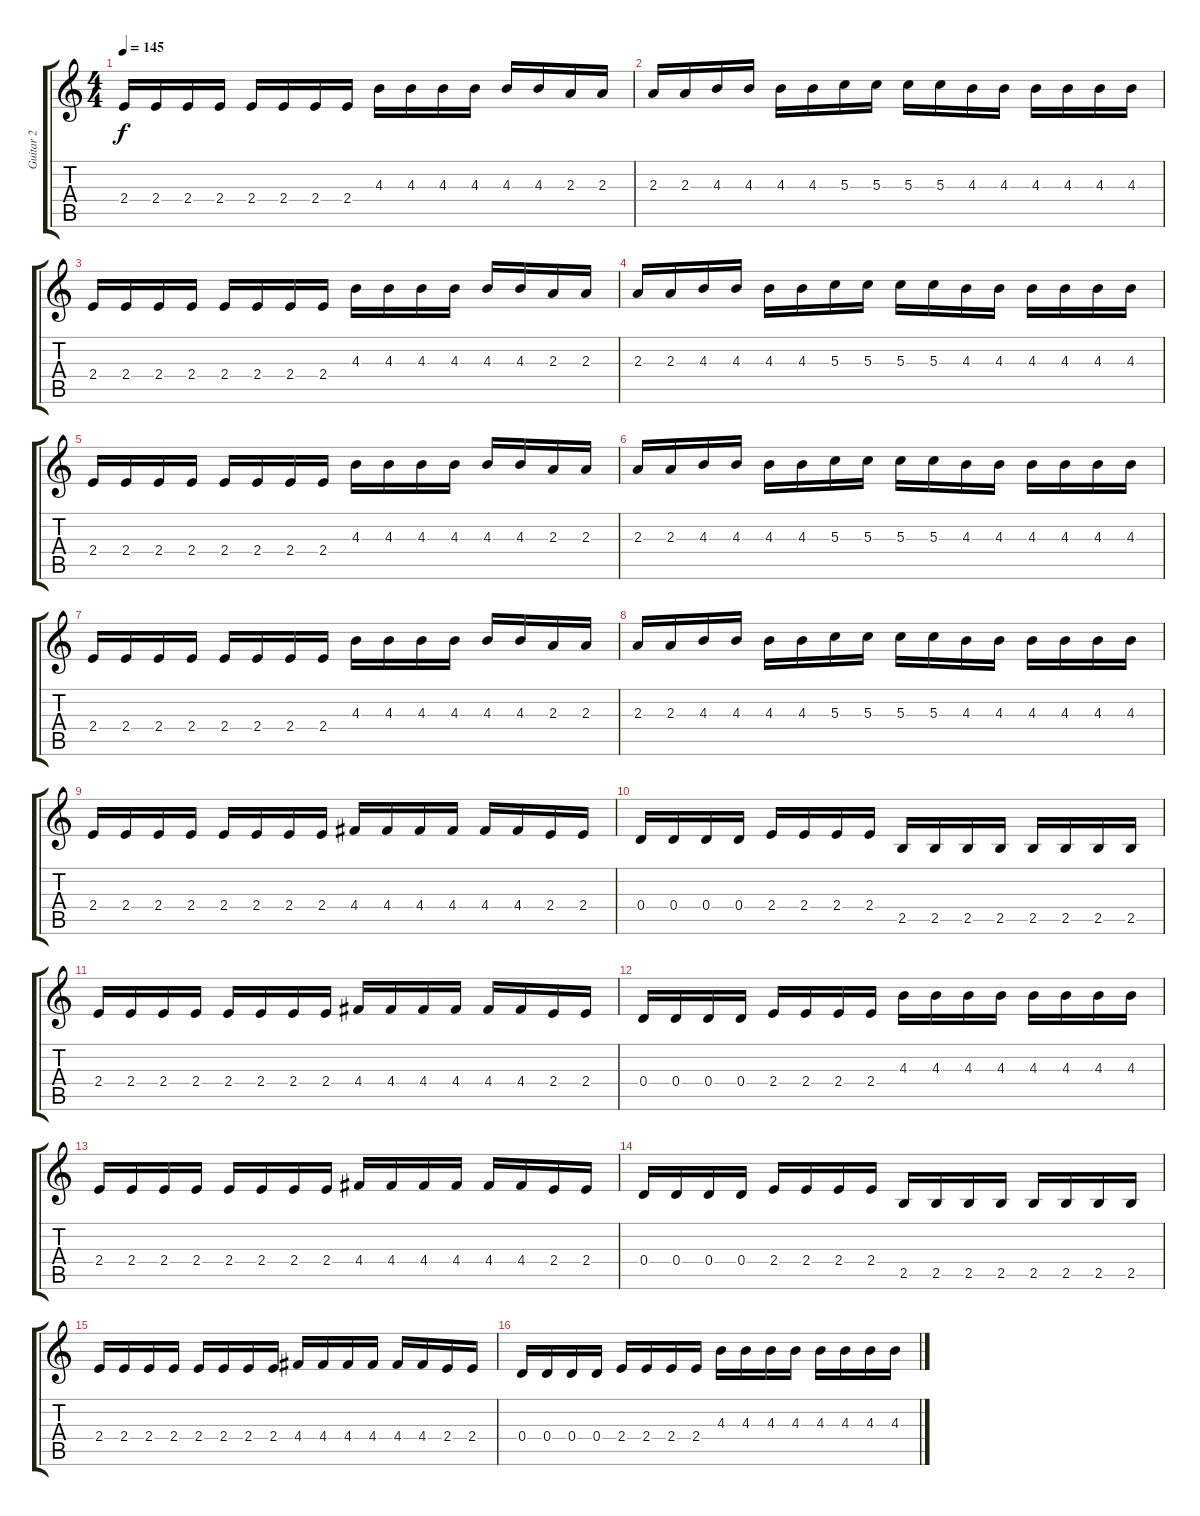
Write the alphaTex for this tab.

\track ("Guitar 2" "Guitar 2") {instrument distortionguitar}
\staff {score tabs}
\tuning (E4 B3 G3 D3 A2 E2) {hide}
\ts (4 4)
\tempo 145
\clef g2
\ks c
2.4.16{dy f} 2.4.16 2.4.16 2.4.16 2.4.16 2.4.16 2.4.16 2.4.16 4.3.16 4.3.16 4.3.16 4.3.16 4.3.16 4.3.16 2.3.16 2.3.16 |
2.3.16 2.3.16 4.3.16 4.3.16 4.3.16 4.3.16 5.3.16 5.3.16 5.3.16 5.3.16 4.3.16 4.3.16 4.3.16 4.3.16 4.3.16 4.3.16 |
2.4.16 2.4.16 2.4.16 2.4.16 2.4.16 2.4.16 2.4.16 2.4.16 4.3.16 4.3.16 4.3.16 4.3.16 4.3.16 4.3.16 2.3.16 2.3.16 |
2.3.16 2.3.16 4.3.16 4.3.16 4.3.16 4.3.16 5.3.16 5.3.16 5.3.16 5.3.16 4.3.16 4.3.16 4.3.16 4.3.16 4.3.16 4.3.16 |
2.4.16 2.4.16 2.4.16 2.4.16 2.4.16 2.4.16 2.4.16 2.4.16 4.3.16 4.3.16 4.3.16 4.3.16 4.3.16 4.3.16 2.3.16 2.3.16 |
2.3.16 2.3.16 4.3.16 4.3.16 4.3.16 4.3.16 5.3.16 5.3.16 5.3.16 5.3.16 4.3.16 4.3.16 4.3.16 4.3.16 4.3.16 4.3.16 |
2.4.16 2.4.16 2.4.16 2.4.16 2.4.16 2.4.16 2.4.16 2.4.16 4.3.16 4.3.16 4.3.16 4.3.16 4.3.16 4.3.16 2.3.16 2.3.16 |
2.3.16 2.3.16 4.3.16 4.3.16 4.3.16 4.3.16 5.3.16 5.3.16 5.3.16 5.3.16 4.3.16 4.3.16 4.3.16 4.3.16 4.3.16 4.3.16 |
2.4.16 2.4.16 2.4.16 2.4.16 2.4.16 2.4.16 2.4.16 2.4.16 4.4.16 4.4.16 4.4.16 4.4.16 4.4.16 4.4.16 2.4.16 2.4.16 |
0.4.16 0.4.16 0.4.16 0.4.16 2.4.16 2.4.16 2.4.16 2.4.16 2.5.16 2.5.16 2.5.16 2.5.16 2.5.16 2.5.16 2.5.16 2.5.16 |
2.4.16 2.4.16 2.4.16 2.4.16 2.4.16 2.4.16 2.4.16 2.4.16 4.4.16 4.4.16 4.4.16 4.4.16 4.4.16 4.4.16 2.4.16 2.4.16 |
0.4.16 0.4.16 0.4.16 0.4.16 2.4.16 2.4.16 2.4.16 2.4.16 4.3.16 4.3.16 4.3.16 4.3.16 4.3.16 4.3.16 4.3.16 4.3.16 |
2.4.16 2.4.16 2.4.16 2.4.16 2.4.16 2.4.16 2.4.16 2.4.16 4.4.16 4.4.16 4.4.16 4.4.16 4.4.16 4.4.16 2.4.16 2.4.16 |
0.4.16 0.4.16 0.4.16 0.4.16 2.4.16 2.4.16 2.4.16 2.4.16 2.5.16 2.5.16 2.5.16 2.5.16 2.5.16 2.5.16 2.5.16 2.5.16 |
2.4.16 2.4.16 2.4.16 2.4.16 2.4.16 2.4.16 2.4.16 2.4.16 4.4.16 4.4.16 4.4.16 4.4.16 4.4.16 4.4.16 2.4.16 2.4.16 |
0.4.16 0.4.16 0.4.16 0.4.16 2.4.16 2.4.16 2.4.16 2.4.16 4.3.16 4.3.16 4.3.16 4.3.16 4.3.16 4.3.16 4.3.16 4.3.16
